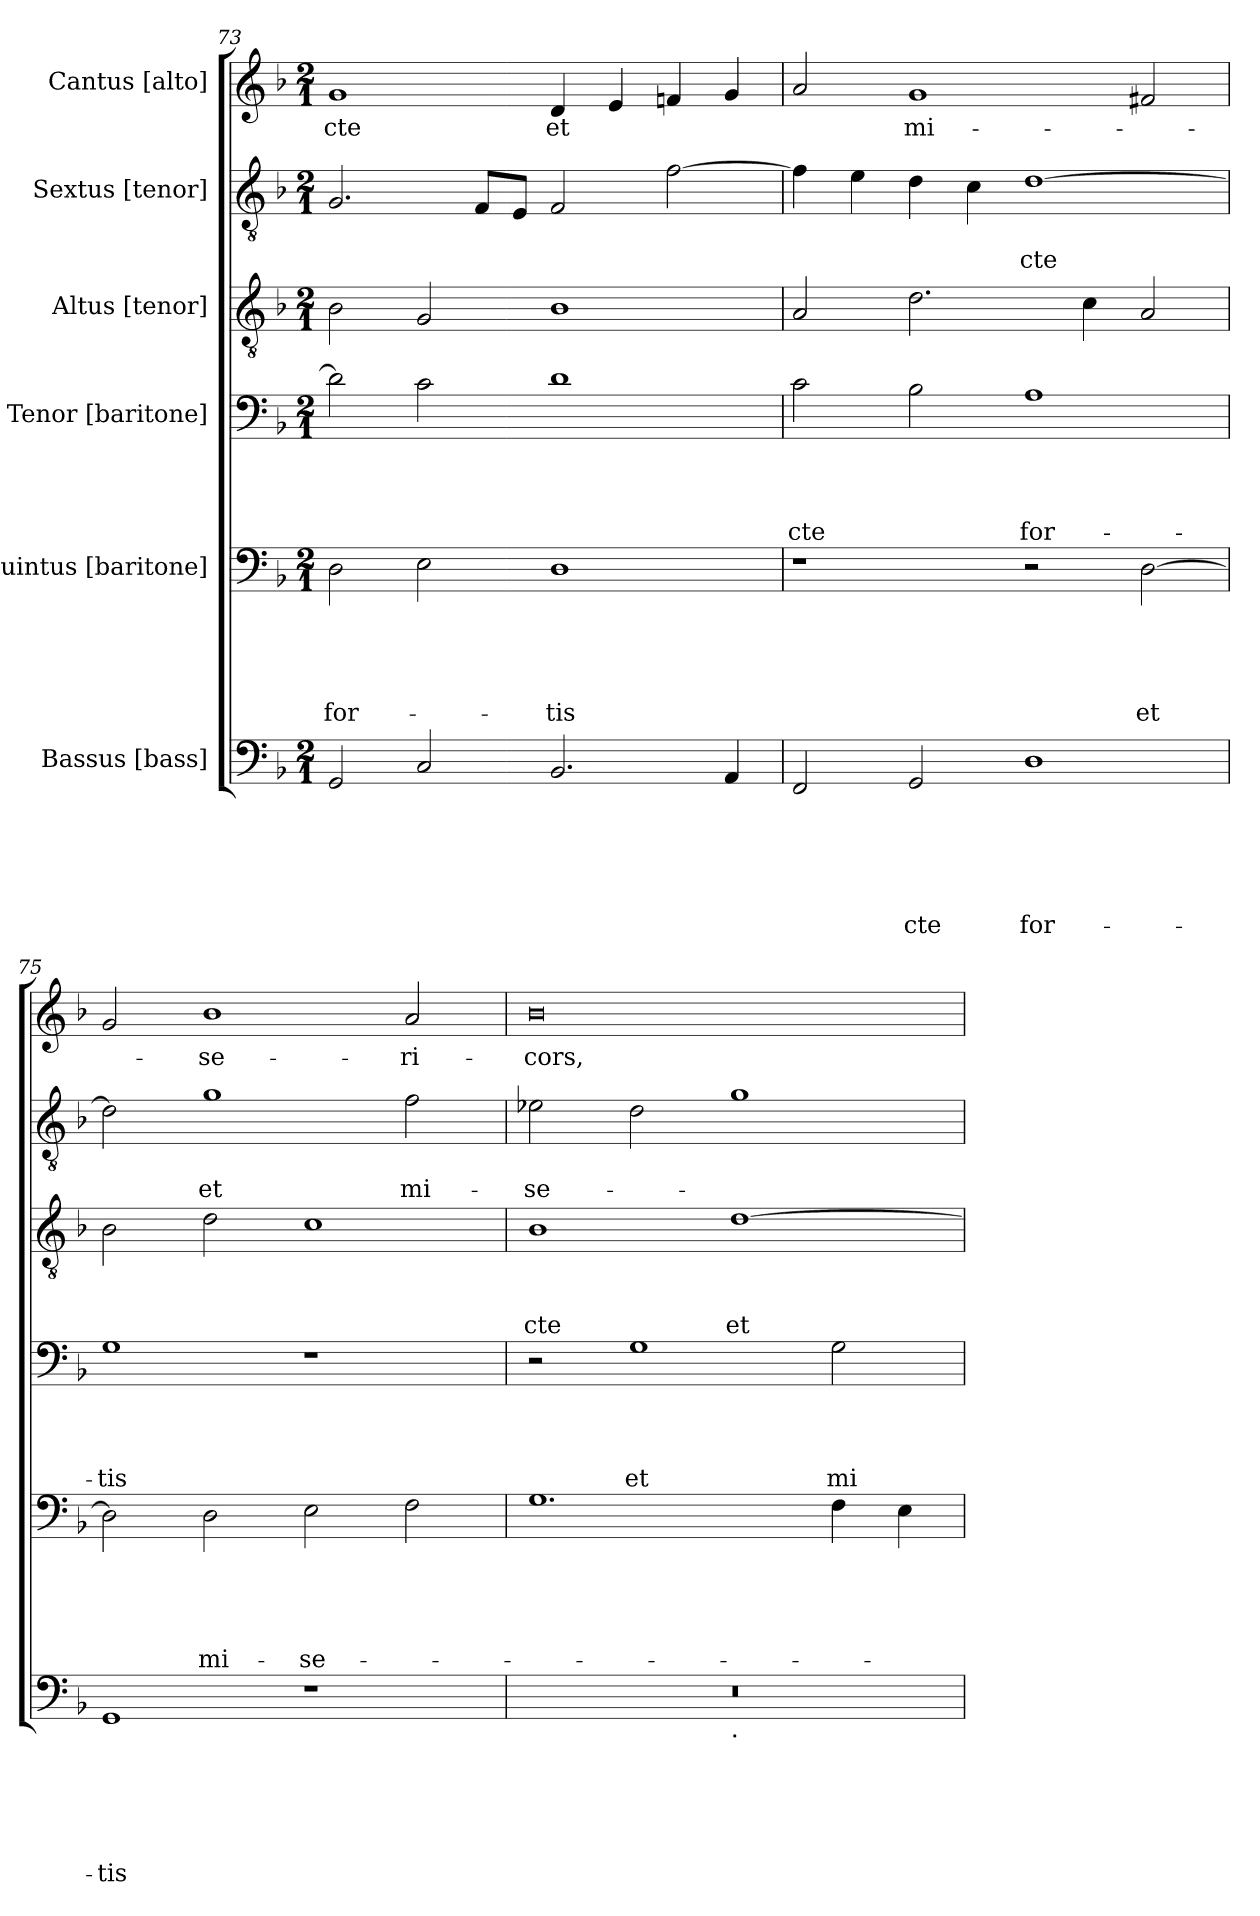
**kern	**text	**text	**text	**text	**text	**text	**kern	**text	**text	**text	**text	**text	**kern	**text	**text	**text	**text	**kern	**text	**text	**text	**kern	**text	**text	**kern	**text
*part6	*part6	*part6	*part6	*part6	*part6	*part6	*part5	*part5	*part5	*part5	*part5	*part5	*part4	*part4	*part4	*part4	*part4	*part3	*part3	*part3	*part3	*part2	*part2	*part2	*part1	*part1
*staff6	*staff6	*staff6	*staff6	*staff6	*staff6	*staff6	*staff5	*staff5	*staff5	*staff5	*staff5	*staff5	*staff4	*staff4	*staff4	*staff4	*staff4	*staff3	*staff3	*staff3	*staff3	*staff2	*staff2	*staff2	*staff1	*staff1
*I"Bassus [bass]	*	*	*	*	*	*	*I"Quintus [baritone]	*	*	*	*	*	*I"Tenor [baritone]	*	*	*	*	*I"Altus [tenor]	*	*	*	*I"Sextus [tenor]	*	*	*I"Cantus [alto]	*
*clefF4	*	*	*	*	*	*	*clefF4	*	*	*	*	*	*clefF4	*	*	*	*	*clefGv2	*	*	*	*clefGv2	*	*	*clefG2	*
*k[b-]	*	*	*	*	*	*	*k[b-]	*	*	*	*	*	*k[b-]	*	*	*	*	*k[b-]	*	*	*	*k[b-]	*	*	*k[b-]	*
*F:	*	*	*	*	*	*	*F:	*	*	*	*	*	*F:	*	*	*	*	*F:	*	*	*	*F:	*	*	*F:	*
*M2/1	*	*	*	*	*	*	*M2/1	*	*	*	*	*	*M2/1	*	*	*	*	*M2/1	*	*	*	*M2/1	*	*	*M2/1	*
=73	=73	=73	=73	=73	=73	=73	=73	=73	=73	=73	=73	=73	=73	=73	=73	=73	=73	=73	=73	=73	=73	=73	=73	=73	=73	=73
!	!	!	!	!	!	!	!	!	!	!	!	!LO:LY:b	!	!	!	!	!	!	!	!	!	!	!	!	!	!LO:LY:b
2GG/	.	.	.	.	.	.	2D\	.	.	.	.	for-	2d\]	.	.	.	.	2B-\	.	.	.	2.G/	.	.	1g	-cte
2C/	.	.	.	.	.	.	2E\	.	.	.	.	.	2c\	.	.	.	.	2G/	.	.	.	.	.	.	.	.
.	.	.	.	.	.	.	.	.	.	.	.	.	.	.	.	.	.	.	.	.	.	8F/L	.	.	.	.
.	.	.	.	.	.	.	.	.	.	.	.	.	.	.	.	.	.	.	.	.	.	8E/J	.	.	.	.
!	!	!	!	!	!	!	!	!	!	!	!	!LO:LY:b	!	!	!	!	!	!	!	!	!	!	!	!	!	!LO:LY:b
2.BB-/	.	.	.	.	.	.	1D	.	.	.	.	-tis	1d	.	.	.	.	1B-	.	.	.	2F/	.	.	4d/	et
.	.	.	.	.	.	.	.	.	.	.	.	.	.	.	.	.	.	.	.	.	.	.	.	.	4e/	.
.	.	.	.	.	.	.	.	.	.	.	.	.	.	.	.	.	.	.	.	.	.	[>2f\	.	.	4fn/	.
4AA/	.	.	.	.	.	.	.	.	.	.	.	.	.	.	.	.	.	.	.	.	.	.	.	.	4g/	.
!!LO:PB:g=z
=74	=74	=74	=74	=74	=74	=74	=74	=74	=74	=74	=74	=74	=74	=74	=74	=74	=74	=74	=74	=74	=74	=74	=74	=74	=74	=74
!	!	!	!	!	!	!	!	!	!	!	!	!	!	!	!	!	!LO:LY:b	!	!	!	!	!	!	!	!	!
2FF/	.	.	.	.	.	.	1r	.	.	.	.	.	2c\	.	.	.	-cte	2A/	.	.	.	4f\]	.	.	2a/	.
.	.	.	.	.	.	.	.	.	.	.	.	.	.	.	.	.	.	.	.	.	.	4e\	.	.	.	.
!	!	!	!	!	!	!LO:LY:b	!	!	!	!	!	!	!	!	!	!	!	!	!	!	!	!	!	!	!	!LO:LY:b
2GG/	.	.	.	.	.	-cte	.	.	.	.	.	.	2B-\	.	.	.	.	2.d\	.	.	.	4d\	.	.	1g	mi-
.	.	.	.	.	.	.	.	.	.	.	.	.	.	.	.	.	.	.	.	.	.	4c\	.	.	.	.
!	!	!	!	!	!	!LO:LY:b	!	!	!	!	!	!	!	!	!	!	!LO:LY:b	!	!	!	!	!	!	!LO:LY:b	!	!
1D	.	.	.	.	.	for-	2r	.	.	.	.	.	1A	.	.	.	for-	.	.	.	.	[>1d	.	-cte	.	.
.	.	.	.	.	.	.	.	.	.	.	.	.	.	.	.	.	.	4c\	.	.	.	.	.	.	.	.
!	!	!	!	!	!	!	!	!	!	!	!	!LO:LY:b	!	!	!	!	!	!	!	!	!	!	!	!	!	!
.	.	.	.	.	.	.	[>2D\	.	.	.	.	et	.	.	.	.	.	2A/	.	.	.	.	.	.	2f#X/	.
=75	=75	=75	=75	=75	=75	=75	=75	=75	=75	=75	=75	=75	=75	=75	=75	=75	=75	=75	=75	=75	=75	=75	=75	=75	=75	=75
!	!	!	!	!	!	!LO:LY:b	!	!	!	!	!	!	!	!	!	!	!LO:LY:b	!	!	!	!	!	!	!	!	!
1GG	.	.	.	.	.	-tis	2D\]	.	.	.	.	.	1G	.	.	.	-tis	2B-\	.	.	.	2d\]	.	.	2g/	.
!	!	!	!	!	!	!	!	!	!	!	!	!LO:LY:b	!	!	!	!	!	!	!	!	!	!	!	!LO:LY:b	!	!LO:LY:b
.	.	.	.	.	.	.	2D\	.	.	.	.	mi-	.	.	.	.	.	2d\	.	.	.	1g	.	et	1b-	-se-
!	!	!	!	!	!	!	!	!	!	!	!	!LO:LY:b	!	!	!	!	!	!	!	!	!	!	!	!	!	!
1r	.	.	.	.	.	.	2E\	.	.	.	.	-se-	1r	.	.	.	.	1c	.	.	.	.	.	.	.	.
!	!	!	!	!	!	!	!	!	!	!	!	!	!	!	!	!	!	!	!	!	!	!	!	!LO:LY:b	!	!LO:LY:b
.	.	.	.	.	.	.	2F\	.	.	.	.	.	.	.	.	.	.	.	.	.	.	2f\	.	mi-	2a/	-ri-
=76	=76	=76	=76	=76	=76	=76	=76	=76	=76	=76	=76	=76	=76	=76	=76	=76	=76	=76	=76	=76	=76	=76	=76	=76	=76	=76
!	!	!	!	!	!	!	!	!	!	!	!	!	!	!	!	!	!	!	!	!	!LO:LY:b	!	!	!LO:LY:b	!	!LO:LY:b
*^	*	*	*	*	*	*	*	*	*	*	*	*	*	*	*	*	*	*	*	*	*	*	*	*	*	*
0r	1ryy	.	.	.	.	.	.	1.G	.	.	.	.	.	2r	.	.	.	.	1B-	.	.	-cte	2e-X\	.	-se-	0b-	-cors,
!	!	!	!	!	!	!	!	!	!	!	!	!	!	!	!	!	!	!LO:LY:b	!	!	!	!	!	!	!	!	!
.	.	.	.	.	.	.	.	.	.	.	.	.	.	1G	.	.	.	et	.	.	.	.	2d\	.	.	.	.
!	!LO:TX:b:t=.	!	!	!	!	!	!	!	!	!	!	!	!	!	!	!	!	!	!	!	!	!	!	!	!	!	!
!	!	!	!	!	!	!	!	!	!	!	!	!	!	!	!	!	!	!	!	!	!	!LO:LY:b	!	!	!	!	!
.	1ryy	.	.	.	.	.	.	.	.	.	.	.	.	.	.	.	.	.	[>1d	.	.	et	1g	.	.	.	.
!	!	!	!	!	!	!	!	!	!	!	!	!	!	!	!	!	!	!LO:LY:b	!	!	!	!	!	!	!	!	!
.	.	.	.	.	.	.	.	4F\	.	.	.	.	.	2G\	.	.	.	mi-	.	.	.	.	.	.	.	.	.
.	.	.	.	.	.	.	.	4E\	.	.	.	.	.	.	.	.	.	.	.	.	.	.	.	.	.	.	.
*v	*v	*	*	*	*	*	*	*	*	*	*	*	*	*	*	*	*	*	*	*	*	*	*	*	*	*	*
=	=	=	=	=	=	=	=	=	=	=	=	=	=	=	=	=	=	=	=	=	=	=	=	=	=	=
*-	*-	*-	*-	*-	*-	*-	*-	*-	*-	*-	*-	*-	*-	*-	*-	*-	*-	*-	*-	*-	*-	*-	*-	*-	*-	*-
